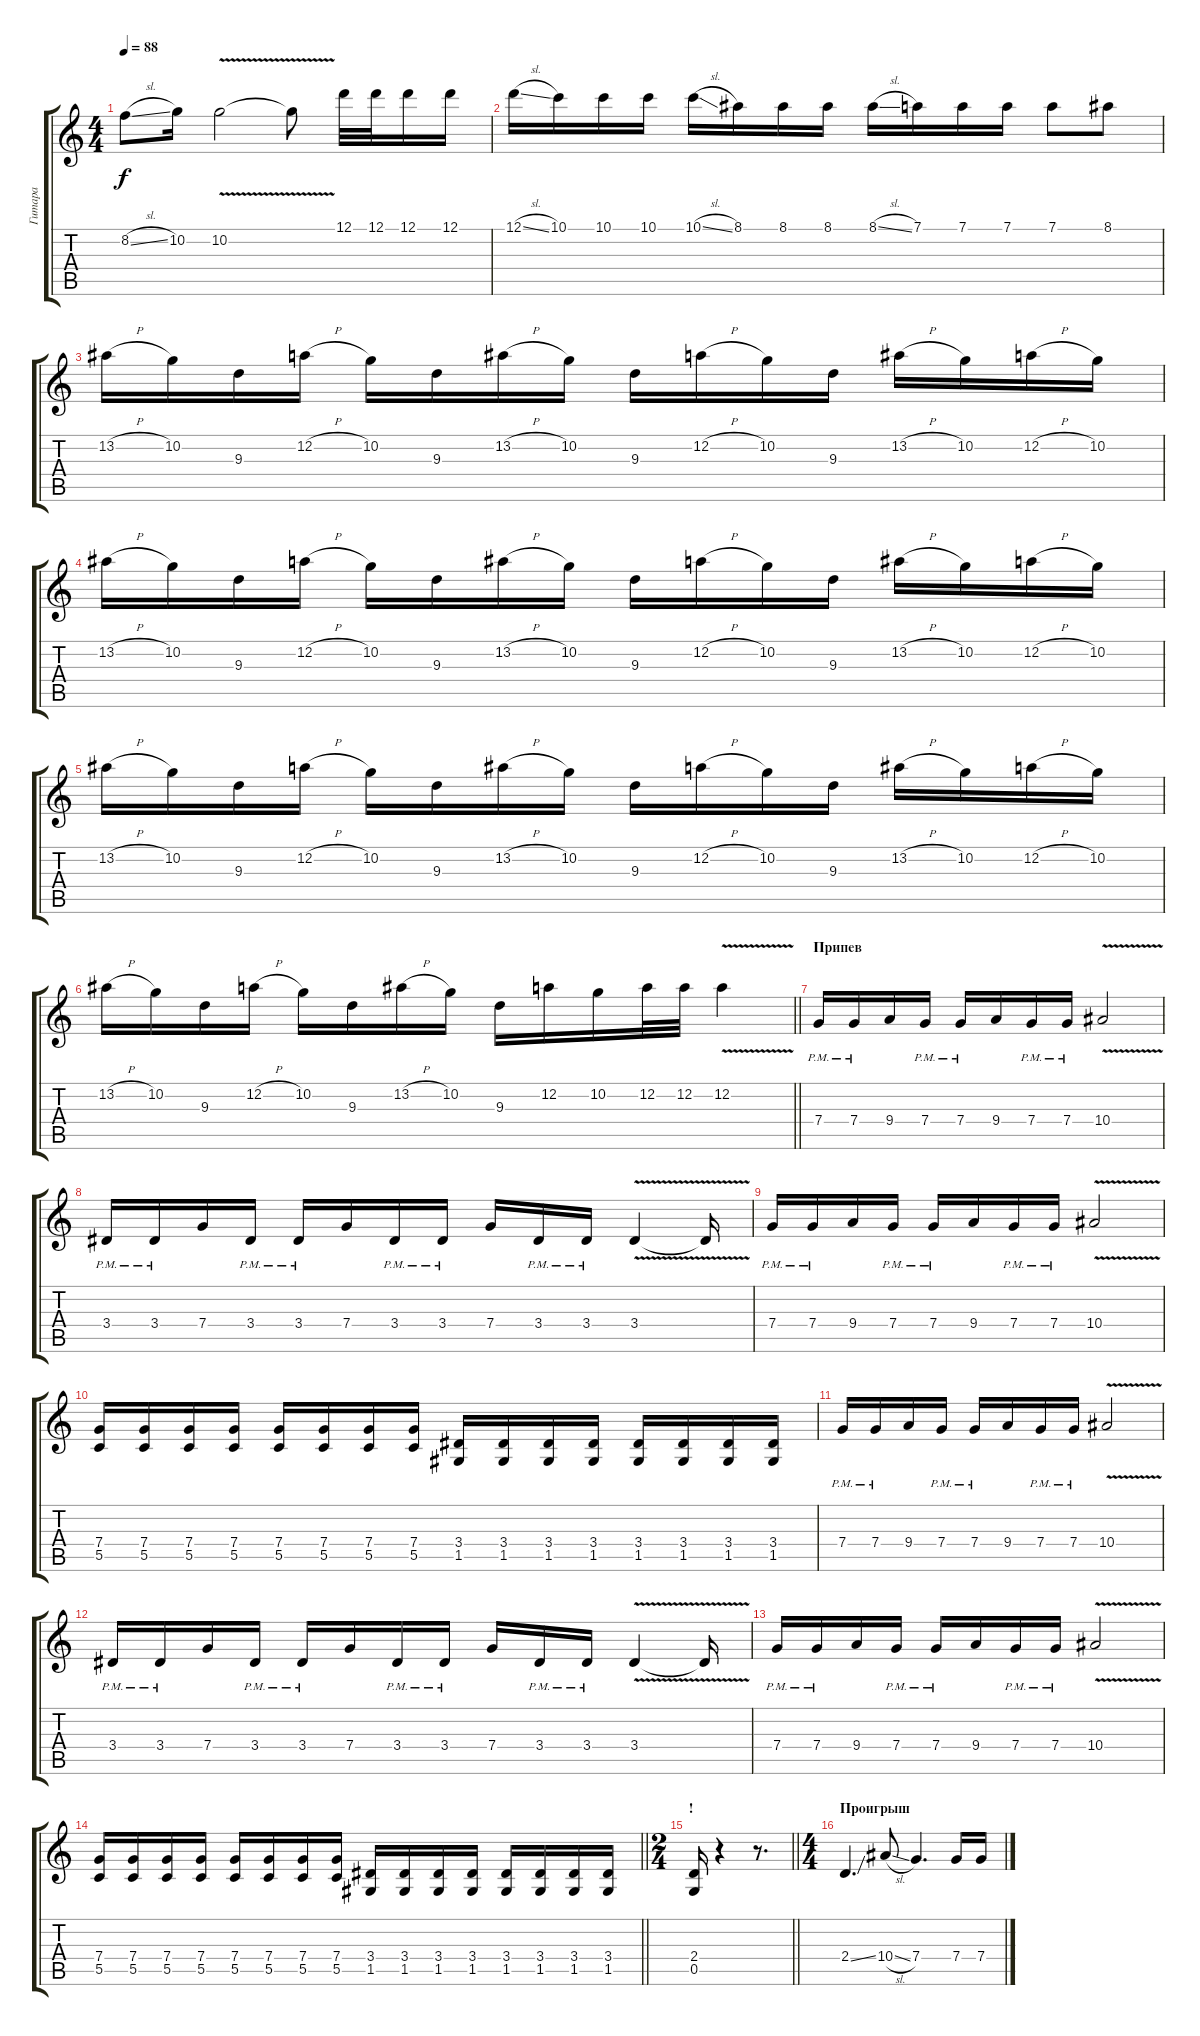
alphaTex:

\track ("Гитара" "Гитара") {instrument distortionguitar}
\staff {score tabs}
\tuning (D4 A3 F3 C3 G2 D2) {hide}
\ts (4 4)
\tempo 88
\clef g2
\ks c
8.2{sl}.8{dy f} 10.2.16 10.2{v}.2 10.2{t}.8 12.1.32 12.1.32 12.1.16 12.1.16 |
12.1{sl}.16 10.1.16 10.1.16 10.1.16 10.1{sl}.16 8.1.16 8.1.16 8.1.16 8.1{sl}.16 7.1.16 7.1.16 7.1.16 7.1.8 8.1.8 |
13.2{h}.16 10.2.16 9.3.16 12.2{h}.16 10.2.16 9.3.16 13.2{h}.16 10.2.16 9.3.16 12.2{h}.16 10.2.16 9.3.16 13.2{h}.16 10.2.16 12.2{h}.16 10.2.16 |
13.2{h}.16 10.2.16 9.3.16 12.2{h}.16 10.2.16 9.3.16 13.2{h}.16 10.2.16 9.3.16 12.2{h}.16 10.2.16 9.3.16 13.2{h}.16 10.2.16 12.2{h}.16 10.2.16 |
13.2{h}.16 10.2.16 9.3.16 12.2{h}.16 10.2.16 9.3.16 13.2{h}.16 10.2.16 9.3.16 12.2{h}.16 10.2.16 9.3.16 13.2{h}.16 10.2.16 12.2{h}.16 10.2.16 |
\barLineRight lightlight
13.2{h}.16 10.2.16 9.3.16 12.2{h}.16 10.2.16 9.3.16 13.2{h}.16 10.2.16 9.3.16 12.2.16 10.2.16 12.2.32 12.2.32 12.2{v}.4 |
\section ("" "Припев")
7.4{pm}.16 7.4{pm}.16 9.4.16 7.4{pm}.16 7.4{pm}.16 9.4.16 7.4{pm}.16 7.4{pm}.16 10.4{v}.2 |
3.4{pm}.16 3.4{pm}.16 7.4.16 3.4{pm}.16 3.4{pm}.16 7.4.16 3.4{pm}.16 3.4{pm}.16 7.4.16 3.4{pm}.16 3.4{pm}.16 3.4{v}.4 3.4{t}.16 |
7.4{pm}.16 7.4{pm}.16 9.4.16 7.4{pm}.16 7.4{pm}.16 9.4.16 7.4{pm}.16 7.4{pm}.16 10.4{v}.2 |
(7.4 5.5).16 (7.4 5.5).16 (7.4 5.5).16 (7.4 5.5).16 (7.4 5.5).16 (7.4 5.5).16 (7.4 5.5).16 (7.4 5.5).16 (3.4 1.5).16 (3.4 1.5).16 (3.4 1.5).16 (3.4 1.5).16 (3.4 1.5).16 (3.4 1.5).16 (3.4 1.5).16 (3.4 1.5).16 |
7.4{pm}.16 7.4{pm}.16 9.4.16 7.4{pm}.16 7.4{pm}.16 9.4.16 7.4{pm}.16 7.4{pm}.16 10.4{v}.2 |
3.4{pm}.16 3.4{pm}.16 7.4.16 3.4{pm}.16 3.4{pm}.16 7.4.16 3.4{pm}.16 3.4{pm}.16 7.4.16 3.4{pm}.16 3.4{pm}.16 3.4{v}.4 3.4{t}.16 |
7.4{pm}.16 7.4{pm}.16 9.4.16 7.4{pm}.16 7.4{pm}.16 9.4.16 7.4{pm}.16 7.4{pm}.16 10.4{v}.2 |
\barLineRight lightlight
(7.4 5.5).16 (7.4 5.5).16 (7.4 5.5).16 (7.4 5.5).16 (7.4 5.5).16 (7.4 5.5).16 (7.4 5.5).16 (7.4 5.5).16 (3.4 1.5).16 (3.4 1.5).16 (3.4 1.5).16 (3.4 1.5).16 (3.4 1.5).16 (3.4 1.5).16 (3.4 1.5).16 (3.4 1.5).16 |
\ts (2 4)
\section ("" "!")
\barLineRight lightlight
(2.4 0.5).16 r.4 r.8{d} |
\ts (4 4)
\section ("" "Проигрыш")
2.4{ss}.4{d} 10.4{sl}.8 7.4.4{d} 7.4.16 7.4.16
